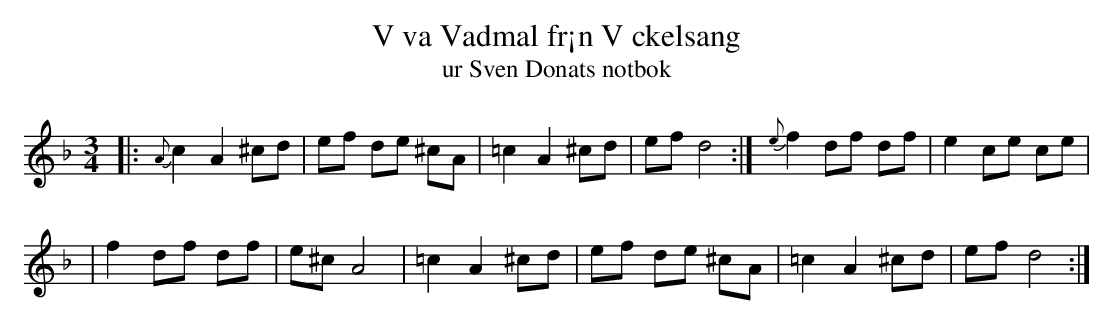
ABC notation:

X:1
T: V va Vadmal fr¡n V ckelsang
T: ur Sven Donats notbok
M: 3/4
L: 1/8
K: Dm
|: {A}c2 A2 ^cd | ef de ^cA | =c2 A2 ^cd | ef d4 :| {e}f2 df df | e2 ce ce |
| f2 df df | e^c A4 | =c2 A2 ^cd | ef de ^cA | =c2 A2 ^cd | ef d4 :|
